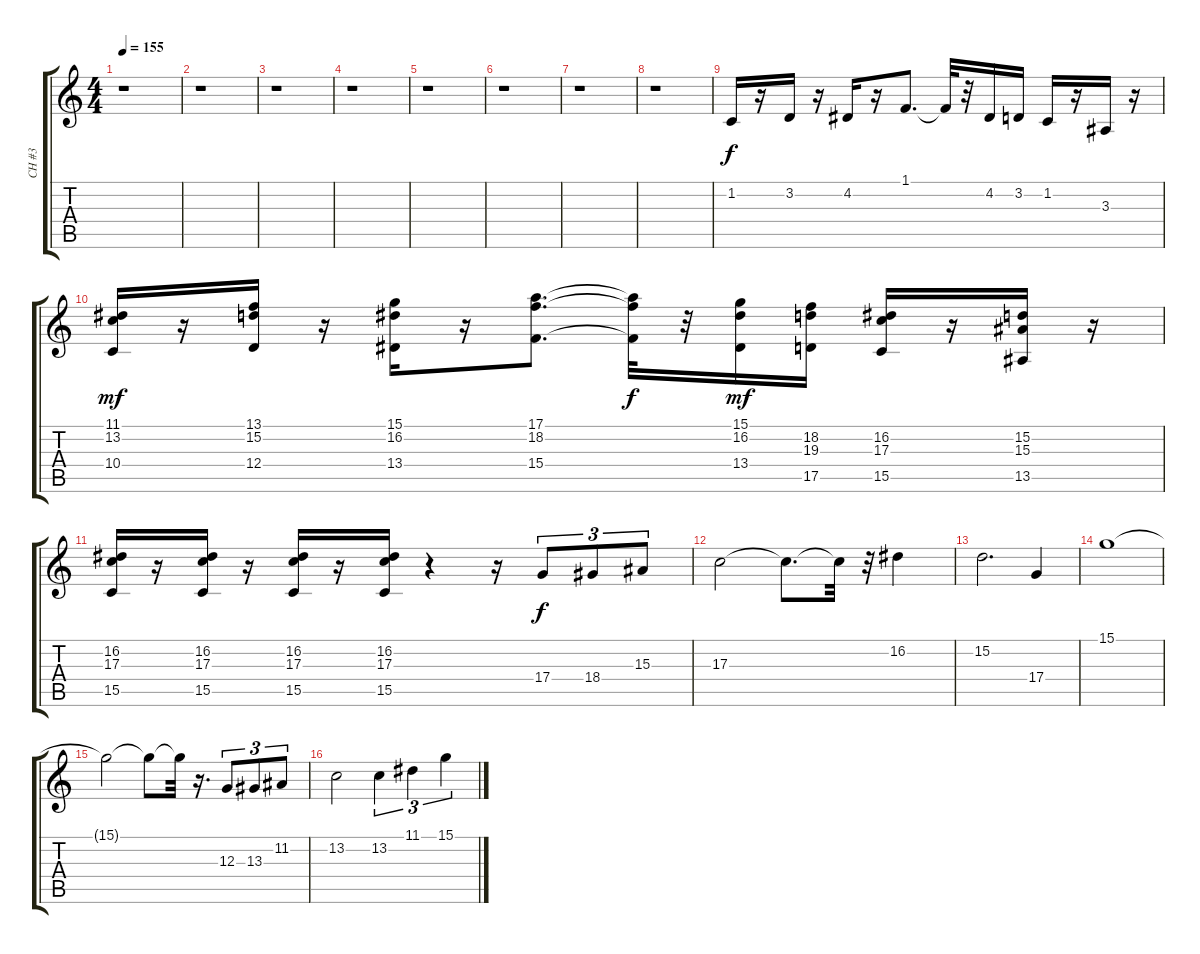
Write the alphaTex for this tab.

\track ("CH #3" "CH #3") {instrument stringensemble1}
\staff {score tabs}
\tuning (E4 B3 G3 D3 A2 E2) {hide}
\ts (4 4)
\tempo 155
\clef g2
\ks c
r.1{dy f} |
r.1 |
r.1 |
r.1 |
r.1 |
r.1 |
r.1 |
r.1 |
1.2.16 r.16 3.2.16 r.16 4.2.16 r.16 1.1.8{d} 1.1{t}.32 r.32 4.2.16 3.2.16 1.2.16 r.16 3.3.16 r.16 |
(11.1 13.2 10.4).16{dy mf} r.16 (13.1 15.2 12.4).16 r.16 (15.1 16.2 13.4).16 r.16 (17.1 18.2 15.4).8{d} (17.1{t} 18.2{t} 15.4{t}).32{dy f} r.32 (15.1 16.2 13.4).16{dy mf} (18.2 19.3 17.5).16 (16.2 17.3 15.5).16 r.16 (15.2 15.3 13.5).16 r.16 |
(16.2 17.3 15.5).16 r.16 (16.2 17.3 15.5).16 r.16 (16.2 17.3 15.5).16 r.16 (16.2 17.3 15.5).16 r.4 r.16 17.4.8{tu (3 2) dy f} 18.4.8{tu (3 2)} 15.3.8{tu (3 2)} |
17.3.2 17.3{t}.8{d} 17.3{t}.32 r.32 16.2.4 |
15.2.2{d} 17.4.4 |
15.1.1 |
15.1{t}.2 15.1{t}.8 15.1{t}.32 r.16{d} 12.3.8{tu (3 2)} 13.3.8{tu (3 2)} 11.2.8{tu (3 2)} |
13.2.2 13.2.4{tu (3 2)} 11.1.4{tu (3 2)} 15.1.4{tu (3 2)}
